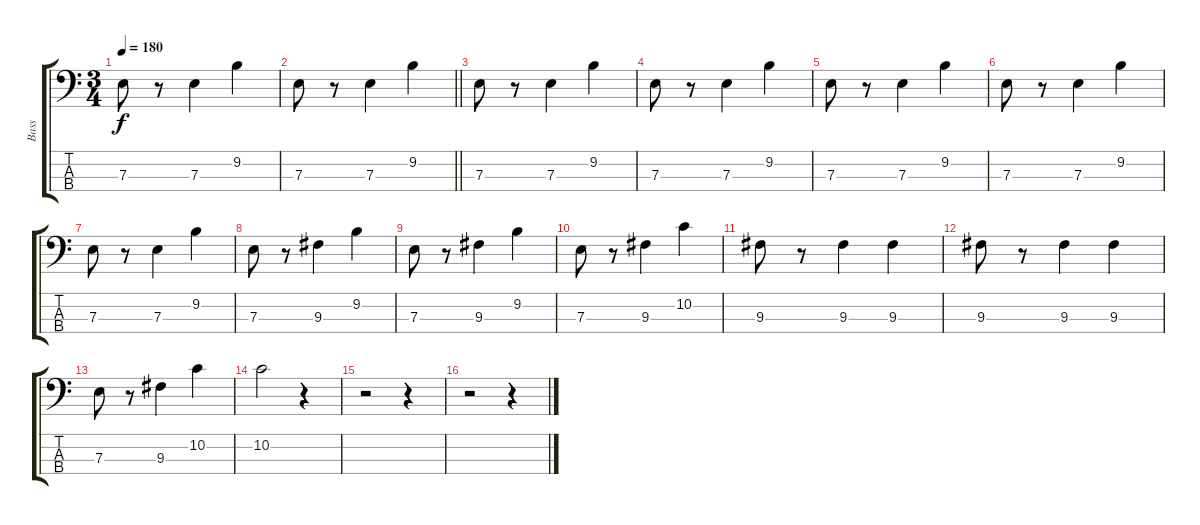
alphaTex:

\track ("Bass" "Bass") {instrument electricbassfinger}
\staff {score tabs}
\tuning (G2 D2 A1 E1) {hide}
\ts (3 4)
\tempo 180
\clef f4
\ks c
7.3.8{dy f} r.8 7.3.4 9.2.4 |
\barLineRight lightlight
7.3.8 r.8 7.3.4 9.2.4 |
7.3.8 r.8 7.3.4 9.2.4 |
7.3.8 r.8 7.3.4 9.2.4 |
7.3.8 r.8 7.3.4 9.2.4 |
7.3.8 r.8 7.3.4 9.2.4 |
7.3.8 r.8 7.3.4 9.2.4 |
7.3.8 r.8 9.3.4 9.2.4 |
7.3.8 r.8 9.3.4 9.2.4 |
7.3.8 r.8 9.3.4 10.2.4 |
9.3.8 r.8 9.3.4 9.3.4 |
9.3.8 r.8 9.3.4 9.3.4 |
7.3.8 r.8 9.3.4 10.2.4 |
10.2.2 r.4 |
r.2 r.4 |
r.2 r.4
